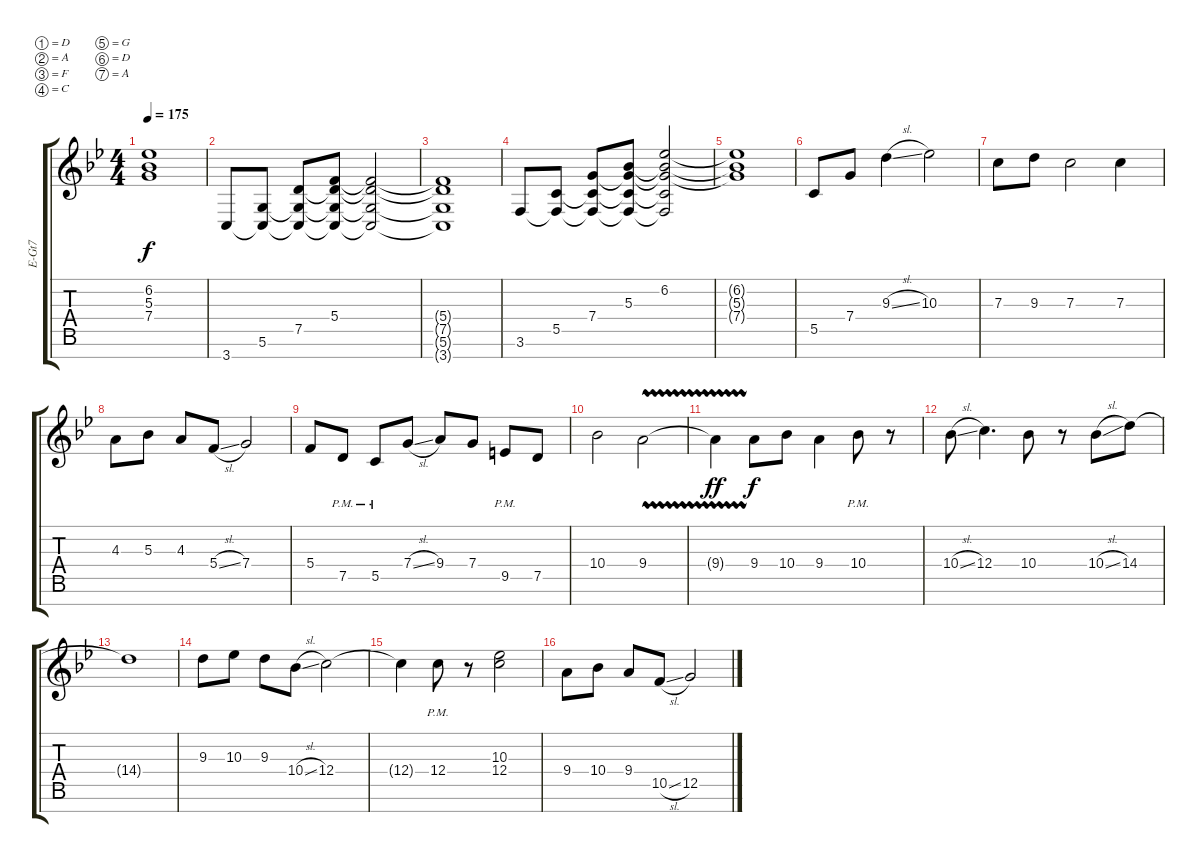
\defaultSystemsLayout 4
\bracketExtendMode groupsimilarinstruments
\otherSystemsTrackNameOrientation horizontal
\track ("Electric Guitar" "E-Gt7") {instrument distortionguitar}
\staff {score tabs}
\tuning (D4 A3 F3 C3 G2 D2 A1)
\ts (4 4)
\tempo 175
\clef g2
\ks bb
(7.4{t acc forcenatural} 5.3{t acc forcenatural} 6.2{t acc forcenatural}).1{dy f beam Down} |
3.7{acc forcenatural}.8{beam Up} (5.6{acc forcenatural} 3.7{t acc forcenatural}).8{beam Up} (7.5{acc forcenatural} 5.6{t acc forcenatural} 3.7{t acc forcenatural}).8{beam Up} (5.4{acc forcenatural} 7.5{t acc forcenatural} 5.6{t acc forcenatural} 3.7{t acc forcenatural}).8{beam Up} (7.5{t acc forcenatural} 5.4{t acc forcenatural} 5.6{t acc forcenatural} 3.7{t acc forcenatural}).2{beam Up} |
(3.7{t acc forcenatural} 5.6{t acc forcenatural} 7.5{t acc forcenatural} 5.4{t acc forcenatural}).1{beam Up} |
3.6{acc forcenatural}.8{beam Up} (5.5{acc forcenatural} 3.6{t acc forcenatural}).8{beam Up} (7.4{acc forcenatural} 3.6{t acc forcenatural} 5.5{t acc forcenatural}).8{beam Up} (5.3{acc forcenatural} 7.4{t acc forcenatural} 3.6{t acc forcenatural} 5.5{t acc forcenatural}).8{beam Up} (6.2{acc forcenatural} 5.3{t acc forcenatural} 7.4{t acc forcenatural} 5.5{t acc forcenatural} 3.6{t acc forcenatural}).2{beam Up} |
(7.4{t acc forcenatural} 5.3{t acc forcenatural} 6.2{t acc forcenatural}).1{beam Down} |
5.5{acc forcenatural}.8{beam Up} 7.4{acc forcenatural}.8{beam Up} 9.3{sl acc forcenatural}.4{beam Down} 10.3{acc forcenatural}.2{beam Down} |
7.3{acc forcenatural}.8{beam Down} 9.3{acc forcenatural}.8{beam Down} 7.3{acc forcenatural}.2{beam Down} 7.3{acc forcenatural}.4{beam Down} |
4.3{acc forcenatural}.8{beam Down} 5.3{acc forcenatural}.8{beam Down} 4.3{acc forcenatural}.8{beam Up} 5.4{sl acc forcenatural}.8{beam Up} 7.4{acc forcenatural}.2{beam Up} |
5.4{acc forcenatural}.8{beam Up} 7.5{pm acc forcenatural}.8{beam Up} 5.5{pm acc forcenatural}.8{beam Up} 7.4{sl acc forcenatural}.8{beam Up} 9.4{acc forcenatural}.8{beam Up} 7.4{acc forcenatural}.8{beam Up} 9.5{pm acc #}.8{beam Up} 7.5{acc forcenatural}.8{beam Up} |
10.4{acc forcenatural}.2{beam Down} 9.4{vw acc forcenatural}.2{beam Down} |
9.4{t acc forcenatural}.4{dy ff beam Down} 9.4{acc forcenatural}.8{dy f beam Down} 10.4{acc forcenatural}.8{beam Down} 9.4{acc forcenatural}.4{beam Down} 10.4{pm acc forcenatural}.8{beam Down} r.8{beam Down} |
10.4{sl acc forcenatural}.8{beam Down} 12.4{acc forcenatural}.4{d beam Down} 10.4{acc forcenatural}.8{beam Down} r.8{beam Down} 10.4{sl acc forcenatural}.8{beam Down} 14.4{acc forcenatural}.8{beam Down} |
14.4{t acc forcenatural}.1{beam Down} |
9.3{acc forcenatural}.8{beam Down} 10.3{acc forcenatural}.8{beam Down} 9.3{acc forcenatural}.8{beam Down} 10.4{sl acc forcenatural}.8{beam Down} 12.4{acc forcenatural}.2{beam Down} |
12.4{t acc forcenatural}.4{beam Down} 12.4{pm acc forcenatural}.8{beam Down} r.8{beam Down} (10.3{acc forcenatural} 12.4{acc forcenatural}).2{beam Down} |
9.4{acc forcenatural}.8{beam Down} 10.4{acc forcenatural}.8{beam Down} 9.4{acc forcenatural}.8{beam Up} 10.5{sl acc forcenatural}.8{beam Up} 12.5{acc forcenatural}.2{beam Up}
